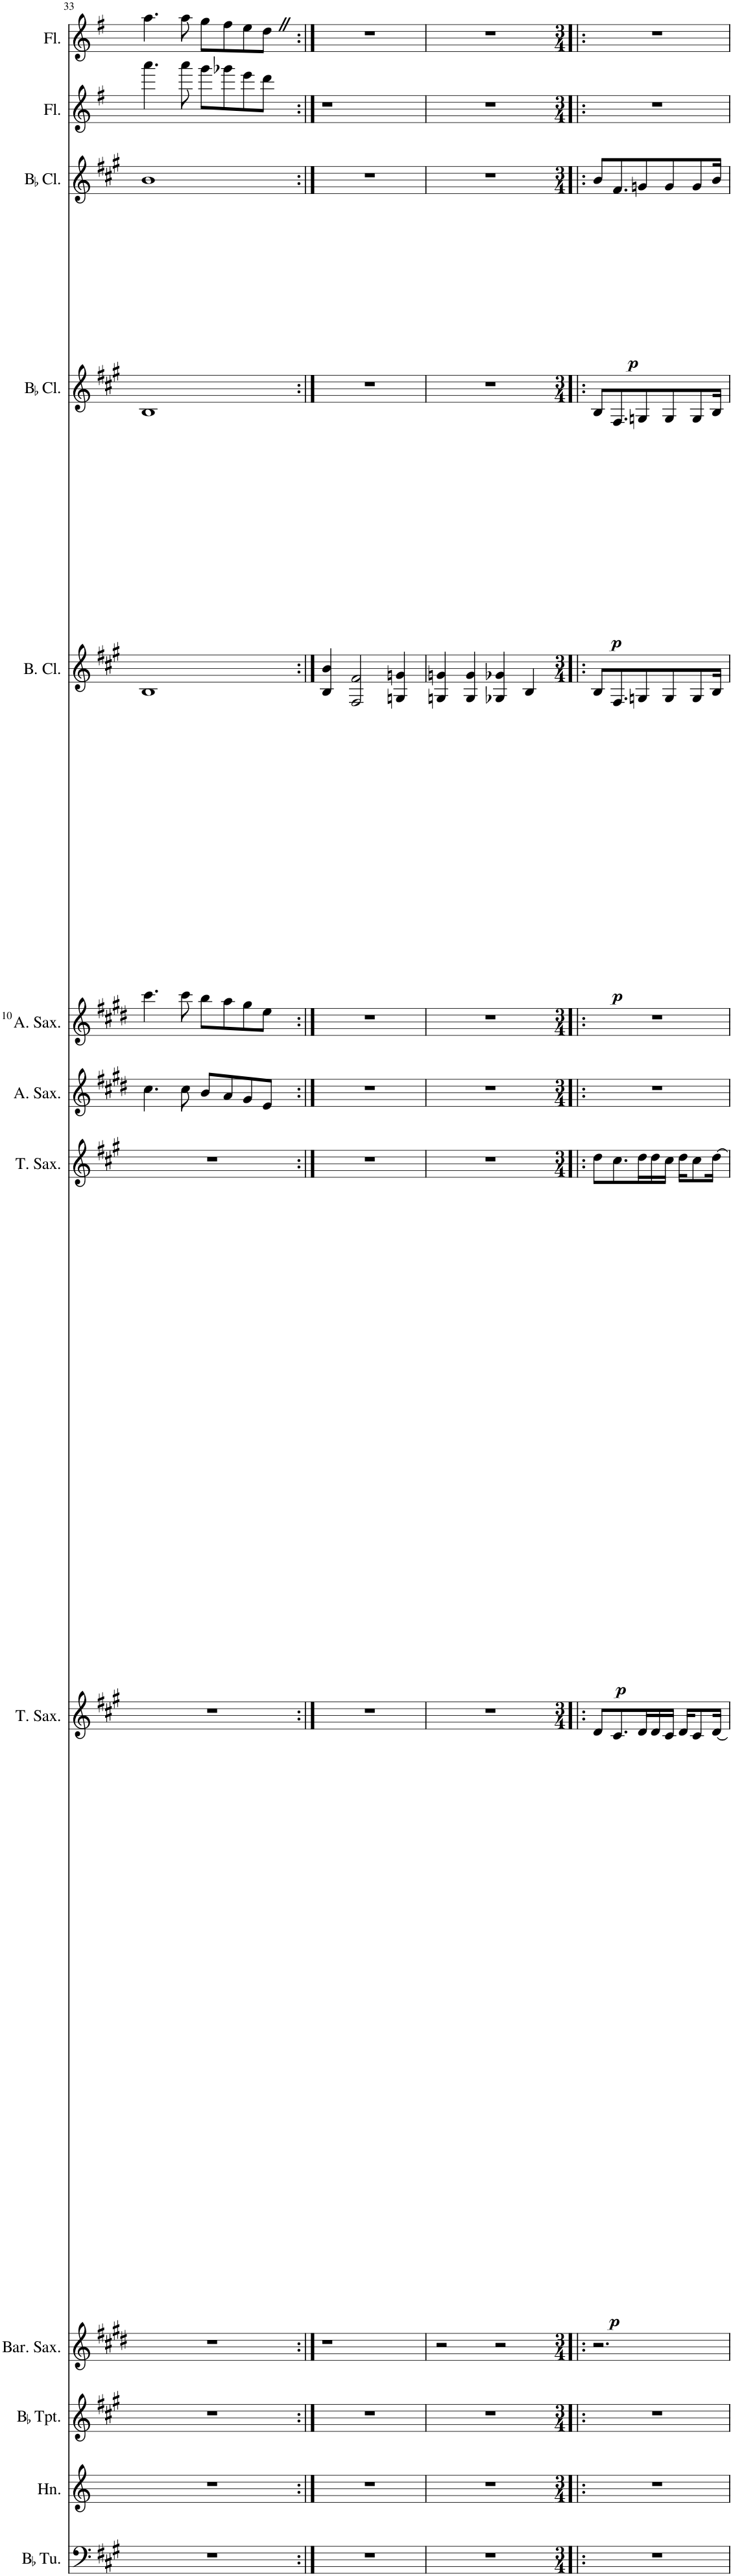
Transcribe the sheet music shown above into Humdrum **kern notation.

**kern	**kern	**kern	**kern	**kern	**dynam	**kern	**dynam	**kern	**kern	**kern	**dynam	**kern	**dynam	**kern	**dynam	**kern	**kern
*part13	*part12	*part11	*part10	*part9	*part9	*part8	*part8	*part7	*part6	*part5	*part5	*part4	*part4	*part3	*part3	*part2	*part1
*staff13	*staff12	*staff11	*staff10	*staff9	*staff9	*staff8	*staff8	*staff7	*staff6	*staff5	*staff5	*staff4	*staff4	*staff3	*staff3	*staff2	*staff1
*I"BaccidentalFlat Tuba	*I"Horn	*I"BaccidentalFlat Trumpet	*I"Baritone Saxophone	*I"Tenor Saxophone	*	*I"Tenor Saxophone	*	*I"Alto Saxophone	*I"Alto Saxophone	*I"Bass Clarinet	*	*I"BaccidentalFlat Clarinet	*	*I"BaccidentalFlat Clarinet	*	*I"Flute	*I"Flute
*I'BaccidentalFlat Tu.	*I'Hn.	*I'BaccidentalFlat Tpt.	*I'Bar. Sax.	*I'T. Sax.	*	*I'T. Sax.	*	*I'A. Sax.	*I'A. Sax.	*I'B. Cl.	*	*I'BaccidentalFlat Cl.	*	*I'BaccidentalFlat Cl.	*	*I'Fl.	*I'Fl.
!!LO:PB:g=z
*clefF4	*clefG2	*clefG2	*clefG2	*clefG2	*	*clefG2	*	*clefG2	*clefG2	*clefG2	*	*clefG2	*	*clefG2	*	*clefG2	*clefG2
*	*Trd4c7	*Trd1c2	*Trd12c21	*Trd8c14	*	*Trd8c14	*	*Trd5c9	*Trd5c9	*Trd8c14	*	*Trd1c2	*	*Trd1c2	*	*	*
*k[f#c#g#]	*k[]	*k[f#c#g#]	*k[f#c#g#d#]	*k[f#c#g#]	*	*k[f#c#g#]	*	*k[f#c#g#d#]	*k[f#c#g#d#]	*k[f#c#g#]	*	*k[f#c#g#]	*	*k[f#c#g#]	*	*k[f#]	*k[f#]
*M4/4	*M4/4	*M4/4	*M4/4	*M4/4	*	*M4/4	*	*M4/4	*M4/4	*M4/4	*	*M4/4	*	*M4/4	*	*M4/4	*M4/4
=33	=33	=33	=33	=33	=33	=33	=33	=33	=33	=33	=33	=33	=33	=33	=33	=33	=33
1r	1r	1r	1r	1r	.	1r	.	4.cc#\	4.ccc#\	1B	.	1B	.	1b	.	4.aaa\	4.aa\
.	.	.	.	.	.	.	.	8cc#\	8ccc#\	.	.	.	.	.	.	8aaa\	8aa\
.	.	.	.	.	.	.	.	8b/L	8bb\L	.	.	.	.	.	.	8ggg\L	8gg\L
.	.	.	.	.	.	.	.	8a/	8aa\	.	.	.	.	.	.	8ggg-X\	8ff#\
.	.	.	.	.	.	.	.	8g#/	8gg#\	.	.	.	.	.	.	8eee\	8ee\
.	.	.	.	.	.	.	.	8e/J	8ee\J	.	.	.	.	.	.	8ddd\J	8ddZ\J
=34:|!	=34:|!	=34:|!	=34:|!	=34:|!	=34:|!	=34:|!	=34:|!	=34:|!	=34:|!	=34:|!	=34:|!	=34:|!	=34:|!	=34:|!	=34:|!	=34:|!	=34:|!
1r	1r	1r	1r	1r	.	1r	.	1r	1r	4B/ 4b/	.	1r	.	1r	.	1r	1r
.	.	.	.	.	.	.	.	.	.	2F#/ 2f#/	.	.	.	.	.	.	.
.	.	.	.	.	.	.	.	.	.	4Gn/ 4gn/	.	.	.	.	.	.	.
=35	=35	=35	=35	=35	=35	=35	=35	=35	=35	=35	=35	=35	=35	=35	=35	=35	=35
1r	1r	1r	2r	1r	.	1r	.	1r	1r	4Gn/ 4gn/	.	1r	.	1r	.	1r	1r
.	.	.	.	.	.	.	.	.	.	4G/ 4g/	.	.	.	.	.	.	.
.	.	.	2r	.	.	.	.	.	.	4G-X/ 4g-X/	.	.	.	.	.	.	.
.	.	.	.	.	.	.	.	.	.	4B/	.	.	.	.	.	.	.
=36!|:	=36!|:	=36!|:	=36!|:	=36!|:	=36!|:	=36!|:	=36!|:	=36!|:	=36!|:	=36!|:	=36!|:	=36!|:	=36!|:	=36!|:	=36!|:	=36!|:	=36!|:
*M3/4	*M3/4	*M3/4	*M3/4	*M3/4	*	*M3/4	*	*M3/4	*M3/4	*M3/4	*	*M3/4	*	*M3/4	*	*M3/4	*M3/4
!	!	!	!	!	!LO:DY:b	!	!LO:DY:b	!	!	!	!LO:DY:b	!	!LO:DY:b	!	!LO:DY:b	!	!
2.r	2.r	2.r	2.r	8d/L	p	8dd\L	p	2.r	2.r	8B/L	p	8B/L	p	8b/L	p	2.r	2.r
.	.	.	.	8.c#/	.	8.cc#\	.	.	.	8.F#/	.	8.F#/	.	8.f#/	.	.	.
.	.	.	.	16d/L	.	16dd\L	.	.	.	8Gn/	.	8Gn/	.	8gn/	.	.	.
.	.	.	.	16d/	.	16dd\	.	.	.	.	.	.	.	.	.	.	.
.	.	.	.	16c#/JJ	.	16cc#\JJ	.	.	.	8G/	.	8G/	.	8g/	.	.	.
.	.	.	.	16d/KL	.	16dd\KL	.	.	.	.	.	.	.	.	.	.	.
.	.	.	.	8c#/	.	8cc#\	.	.	.	8G/	.	8G/	.	8g/	.	.	.
.	.	.	.	[16d/Jk	.	[16dd\Jk	.	.	.	16B/Jk	.	16B/Jk	.	16b/Jk	.	.	.
=	=	=	=	=	=	=	=	=	=	=	=	=	=	=	=	=	=
*-	*-	*-	*-	*-	*-	*-	*-	*-	*-	*-	*-	*-	*-	*-	*-	*-	*-
